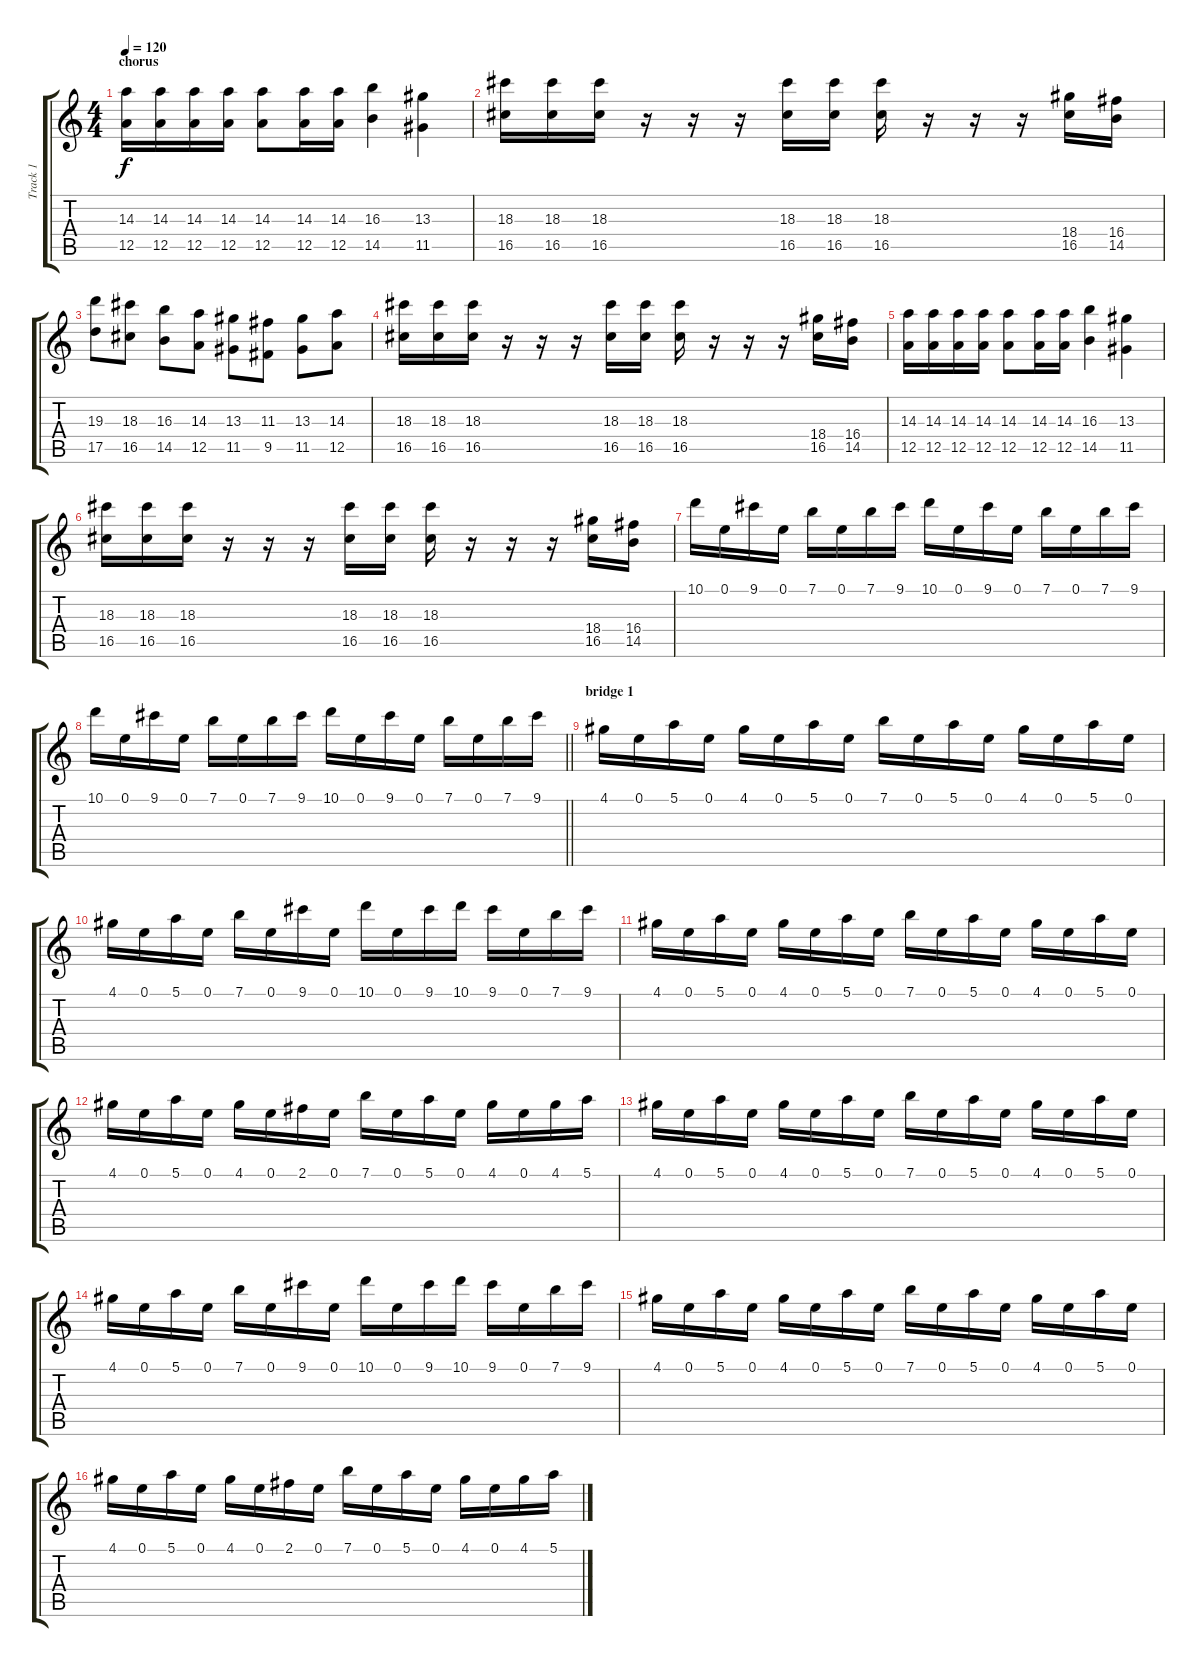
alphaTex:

\track ("Track 1" "Track 1") {instrument distortionguitar}
\staff {score tabs}
\tuning (E4 B3 G3 D3 A2 D2) {hide}
\ts (4 4)
\section ("" "chorus")
\tempo 120
\clef g2
\ks c
(14.3 12.5).16{dy f} (14.3 12.5).16 (14.3 12.5).16 (14.3 12.5).16 (14.3 12.5).8 (14.3 12.5).16 (14.3 12.5).16 (16.3 14.5).4 (13.3 11.5).4 |
(18.3 16.5).16 (18.3 16.5).16 (18.3 16.5).16 r.16 r.16 r.16 (18.3 16.5).16 (18.3 16.5).16 (18.3 16.5).16 r.16 r.16 r.16 (18.4 16.5).16 (16.4 14.5).16 |
(19.3 17.5).8 (18.3 16.5).8 (16.3 14.5).8 (14.3 12.5).8 (13.3 11.5).8 (11.3 9.5).8 (13.3 11.5).8 (14.3 12.5).8 |
(18.3 16.5).16 (18.3 16.5).16 (18.3 16.5).16 r.16 r.16 r.16 (18.3 16.5).16 (18.3 16.5).16 (18.3 16.5).16 r.16 r.16 r.16 (18.4 16.5).16 (16.4 14.5).16 |
(14.3 12.5).16 (14.3 12.5).16 (14.3 12.5).16 (14.3 12.5).16 (14.3 12.5).8 (14.3 12.5).16 (14.3 12.5).16 (16.3 14.5).4 (13.3 11.5).4 |
(18.3 16.5).16 (18.3 16.5).16 (18.3 16.5).16 r.16 r.16 r.16 (18.3 16.5).16 (18.3 16.5).16 (18.3 16.5).16 r.16 r.16 r.16 (18.4 16.5).16 (16.4 14.5).16 |
10.1.16 0.1.16 9.1.16 0.1.16 7.1.16 0.1.16 7.1.16 9.1.16 10.1.16 0.1.16 9.1.16 0.1.16 7.1.16 0.1.16 7.1.16 9.1.16 |
\barLineRight lightlight
10.1.16 0.1.16 9.1.16 0.1.16 7.1.16 0.1.16 7.1.16 9.1.16 10.1.16 0.1.16 9.1.16 0.1.16 7.1.16 0.1.16 7.1.16 9.1.16 |
\section ("" "bridge 1")
4.1.16 0.1.16 5.1.16 0.1.16 4.1.16 0.1.16 5.1.16 0.1.16 7.1.16 0.1.16 5.1.16 0.1.16 4.1.16 0.1.16 5.1.16 0.1.16 |
4.1.16 0.1.16 5.1.16 0.1.16 7.1.16 0.1.16 9.1.16 0.1.16 10.1.16 0.1.16 9.1.16 10.1.16 9.1.16 0.1.16 7.1.16 9.1.16 |
4.1.16 0.1.16 5.1.16 0.1.16 4.1.16 0.1.16 5.1.16 0.1.16 7.1.16 0.1.16 5.1.16 0.1.16 4.1.16 0.1.16 5.1.16 0.1.16 |
4.1.16 0.1.16 5.1.16 0.1.16 4.1.16 0.1.16 2.1.16 0.1.16 7.1.16 0.1.16 5.1.16 0.1.16 4.1.16 0.1.16 4.1.16 5.1.16 |
4.1.16 0.1.16 5.1.16 0.1.16 4.1.16 0.1.16 5.1.16 0.1.16 7.1.16 0.1.16 5.1.16 0.1.16 4.1.16 0.1.16 5.1.16 0.1.16 |
4.1.16 0.1.16 5.1.16 0.1.16 7.1.16 0.1.16 9.1.16 0.1.16 10.1.16 0.1.16 9.1.16 10.1.16 9.1.16 0.1.16 7.1.16 9.1.16 |
4.1.16 0.1.16 5.1.16 0.1.16 4.1.16 0.1.16 5.1.16 0.1.16 7.1.16 0.1.16 5.1.16 0.1.16 4.1.16 0.1.16 5.1.16 0.1.16 |
4.1.16 0.1.16 5.1.16 0.1.16 4.1.16 0.1.16 2.1.16 0.1.16 7.1.16 0.1.16 5.1.16 0.1.16 4.1.16 0.1.16 4.1.16 5.1.16
